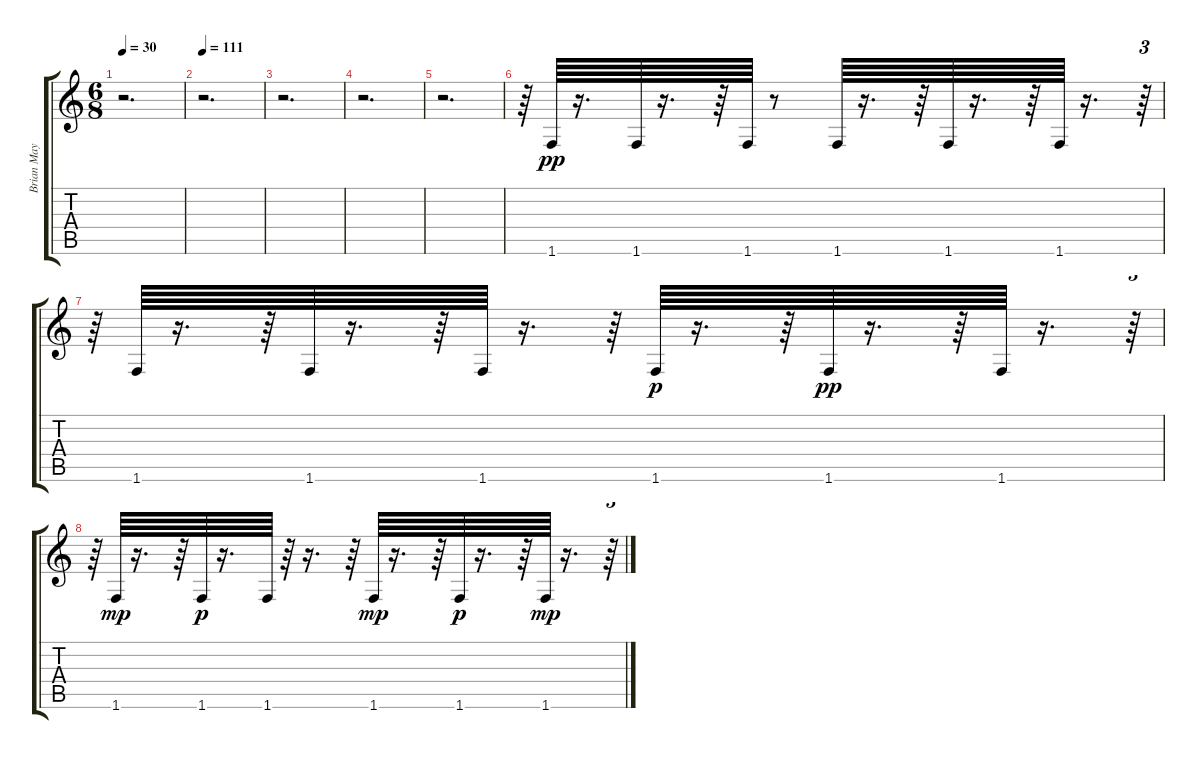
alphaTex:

\track ("Brian May Bass Accompainment" "Brian May ") {mute instrument acousticguitarsteel}
\staff {score tabs}
\tuning (E4 B3 G3 D3 A2 E2) {hide}
\ts (6 8)
\tempo 30
\clef g2
\ks c
r.2{d dy f} |
\tempo 111
r.2{d} |
r.2{d} |
r.2{d} |
r.2{d} |
r.64 1.6.64{dy pp} r.16{d} 1.6.64 r.16{d} r.64 1.6.64 r.8 1.6.64 r.16{d} r.64 1.6.64 r.16{d} r.64 1.6.64 r.16{d} r.64{tu (3 2)} |
r.64 1.6.64 r.16{d} r.64 1.6.64 r.16{d} r.64 1.6.64 r.16{d} r.64 1.6.64{dy p} r.16{d} r.64 1.6.64{dy pp} r.16{d} r.64 1.6.64 r.16{d} r.64{tu (3 2)} |
r.64 1.6.64{dy mp} r.16{d} r.64 1.6.64{dy p} r.16{d} 1.6.64 r.64 r.16{d} r.64 1.6.64{dy mp} r.16{d} r.64 1.6.64{dy p} r.16{d} r.64 1.6.64{dy mp} r.16{d} r.64{tu (3 2)}
